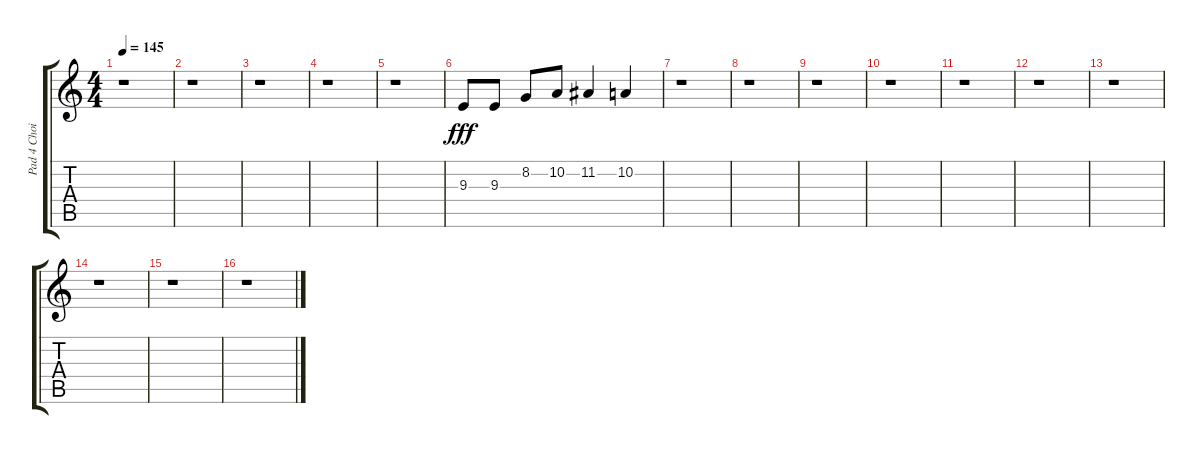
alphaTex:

\track ("Pad 4 Choir" "Pad 4 Choi") {instrument pad4choir}
\staff {score tabs}
\tuning (E4 B3 G3 D3 A2 E2) {hide}
\ts (4 4)
\tempo 145
\clef g2
\ks c
r.1{dy fff} |
r.1 |
r.1 |
r.1 |
r.1 |
9.3.8 9.3.8 8.2.8 10.2.8 11.2.4 10.2.4 |
r.1 |
r.1 |
r.1 |
r.1 |
r.1 |
r.1 |
r.1 |
r.1 |
r.1 |
r.1
